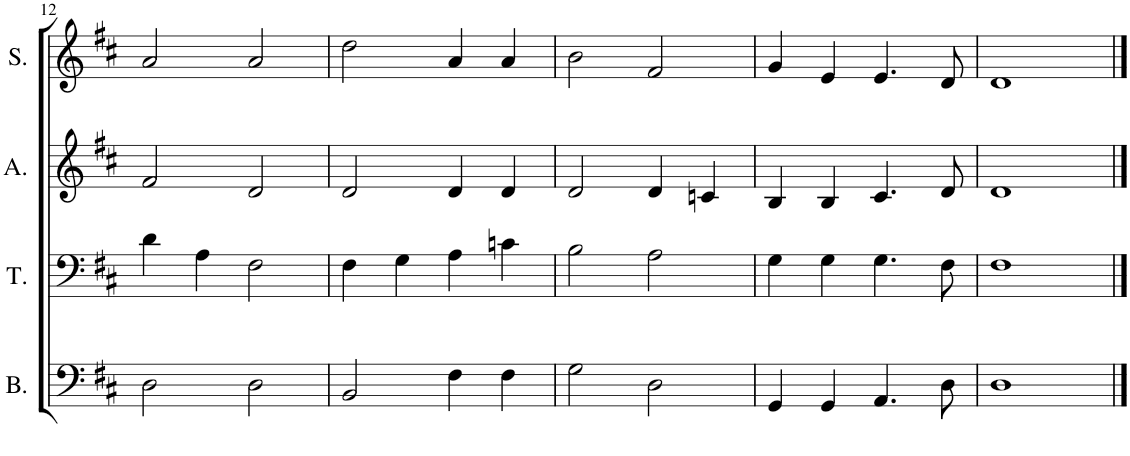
**kern	**kern	**kern	**kern
*part4	*part3	*part2	*part1
*staff4	*staff3	*staff2	*staff1
*I"Bass	*I"Tenor	*I"Alto	*I"Soprano
*I'B.	*I'T.	*I'A.	*I'S.
!!LO:PB:g=z
*clefF4	*clefF4	*clefG2	*clefG2
*k[f#c#]	*k[f#c#]	*k[f#c#]	*k[f#c#]
*M4/4	*M4/4	*M4/4	*M4/4
=12	=12	=12	=12
2D\	4d\	2f#/	2a/
.	4A\	.	.
2D\	2F#\	2d/	2a/
=13	=13	=13	=13
2BB/	4F#\	2d/	2dd\
.	4G\	.	.
4F#\	4A\	4d/	4a/
4F#\	4cn\	4d/	4a/
=14	=14	=14	=14
2G\	2B\	2d/	2b\
2D\	2A\	4d/	2f#/
.	.	4cn/	.
=15	=15	=15	=15
4GG/	4G\	4B/	4g/
4GG/	4G\	4B/	4e/
4.AA/	4.G\	4.c#/	4.e/
8D\	8F#\	8d/	8d/
=16	=16	=16	=16
1D	1F#	1d	1d
==	==	==	==
*-	*-	*-	*-
